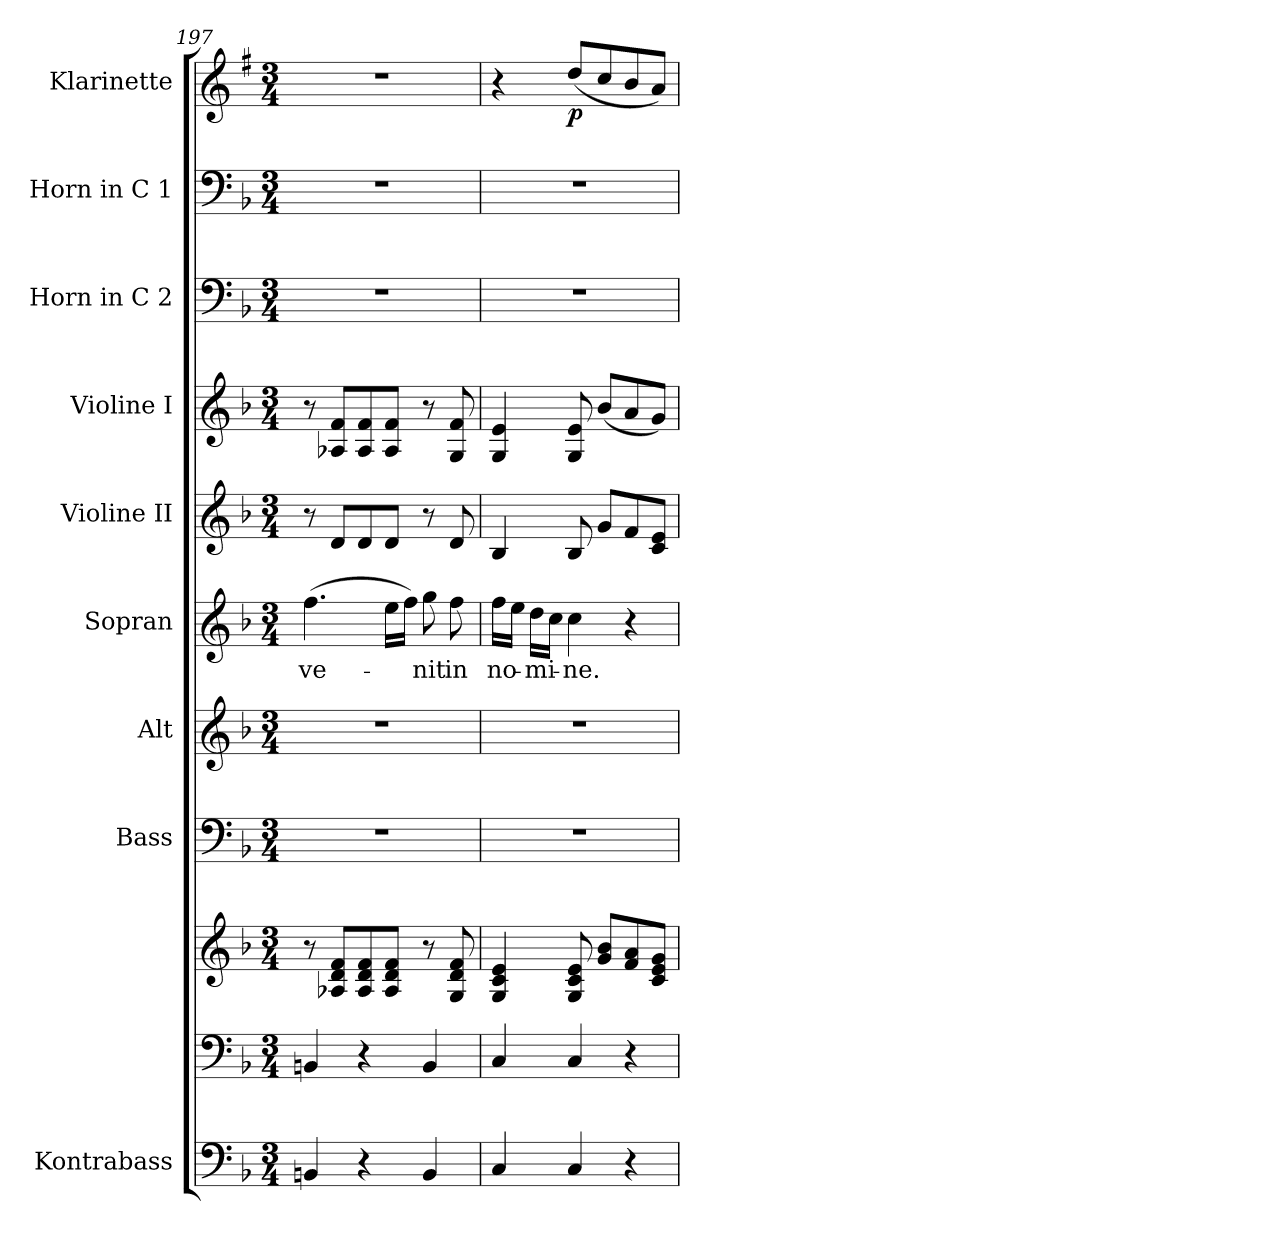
**kern	**kern	**kern	**kern	**kern	**kern	**text	**kern	**kern	**kern	**kern	**kern	**dynam
*part10	*part9	*part9	*part8	*part7	*part6	*part6	*part5	*part4	*part3	*part2	*part1	*part1
*staff11	*staff10	*staff9	*staff8	*staff7	*staff6	*staff6	*staff5	*staff4	*staff3	*staff2	*staff1	*staff1
*I"Kontrabass	*	*	*I"Bass	*I"Alt	*I"Sopran	*	*I"Violine II	*I"Violine I	*I"Horn in C 2	*I"Horn in C 1	*I"Klarinette	*
*I'Kb.	*	*	*I'B.	*I'A.	*I'S.	*	*I'Vl. II	*I'Vl. I	*I'Horn 2	*I'Horn 1	*I'Kl.	*
*clefF4	*clefF4	*clefG2	*clefF4	*clefG2	*clefG2	*	*clefG2	*clefG2	*clefF4	*clefF4	*clefG2	*
*ITrd7c12	*	*	*	*	*	*	*	*	*	*	*ITrd1c2	*
*k[b-]	*k[b-]	*k[b-]	*k[b-]	*k[b-]	*k[b-]	*	*k[b-]	*k[b-]	*k[b-]	*k[b-]	*k[b-]	*
*F:	*F:	*F:	*F:	*F:	*F:	*	*F:	*F:	*F:	*F:	*F:	*
*M3/4	*M3/4	*M3/4	*M3/4	*M3/4	*M3/4	*	*M3/4	*M3/4	*M3/4	*M3/4	*M3/4	*
=197	=197	=197	=197	=197	=197	=197	=197	=197	=197	=197	=197	=197
!	!	!	!	!	!	!LO:LY:b	!	!	!	!	!	!
4BBBn/	4BBn/	8r	2.r	2.r	(>4.ff\	ve-	8r	8r	2.r	2.r	2.r	.
.	.	8A-X/ 8d/ 8f/L	.	.	.	.	8d/L	8A-X/ 8f/L	.	.	.	.
4r	4r	8A-/ 8d/ 8f/	.	.	.	.	8d/	8A-/ 8f/	.	.	.	.
.	.	8A-/ 8d/ 8f/J	.	.	16ee\LL	.	8d/J	8A-/ 8f/J	.	.	.	.
.	.	.	.	.	16ff\JJ)	.	.	.	.	.	.	.
!	!	!	!	!	!	!LO:LY:b	!	!	!	!	!	!
4BBB/	4BB/	8r	.	.	8gg\	-nit	8r	8r	.	.	.	.
!	!	!	!	!	!	!LO:LY:b	!	!	!	!	!	!
.	.	8G/ 8d/ 8f/	.	.	8ff\	in	8d/	8G/ 8f/	.	.	.	.
!!LO:PB:g=z
=198	=198	=198	=198	=198	=198	=198	=198	=198	=198	=198	=198	=198
!	!	!	!	!	!	!LO:LY:b	!	!	!	!	!	!
4CC/	4C/	4G/ 4c/ 4e/	2.r	2.r	16ff\LL	no-	4B-/	4G/ 4e/	2.r	2.r	4r	.
.	.	.	.	.	16ee\JJ	.	.	.	.	.	.	.
!	!	!	!	!	!	!LO:LY:b	!	!	!	!	!	!
.	.	.	.	.	16dd\LL	-mi-	.	.	.	.	.	.
.	.	.	.	.	16cc\JJ	.	.	.	.	.	.	.
!	!	!	!	!	!	!LO:LY:b	!	!	!	!	!	!LO:DY:b
4CC/	4C/	8G/ 8c/ 8e/	.	.	4cc\	-ne.	8B-/	8G/ 8e/	.	.	(<8cc/L	p
.	.	8g/ 8b-/L	.	.	.	.	8g/L	(<8b-/L	.	.	8b-/	.
4r	4r	8f/ 8a/	.	.	4r	.	8f/	8a/	.	.	8a/	.
.	.	8c/ 8e/ 8g/J	.	.	.	.	8c/ 8e/J	8g/J)	.	.	8g/J)	.
=	=	=	=	=	=	=	=	=	=	=	=	=
*-	*-	*-	*-	*-	*-	*-	*-	*-	*-	*-	*-	*-
